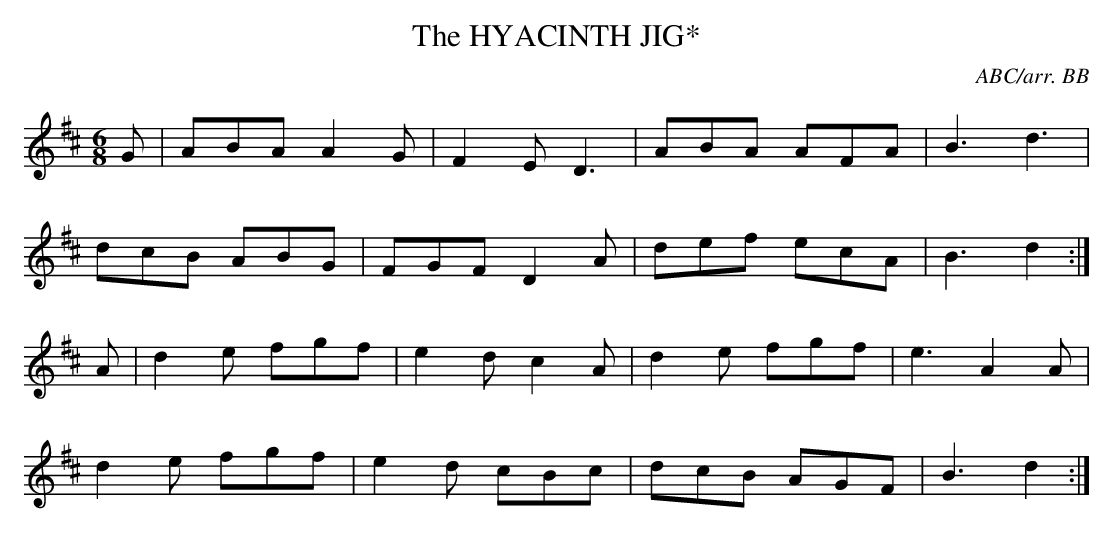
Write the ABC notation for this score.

X:1
T:HYACINTH JIG*, The
C:ABC/arr. BB
Y:"moderate time"
L:1/8
M:6/8
K:D % source key F
G|ABA A2G|F2E D3|ABA AFA|B3 d3|
dcB ABG|FGF D2A|def ecA|B3 d2 :|
A|d2e fgf|e2d c2A|d2e fgf|e3 A2A|
d2e fgf|e2d cBc|dcB AGF|B3 d2 :|
